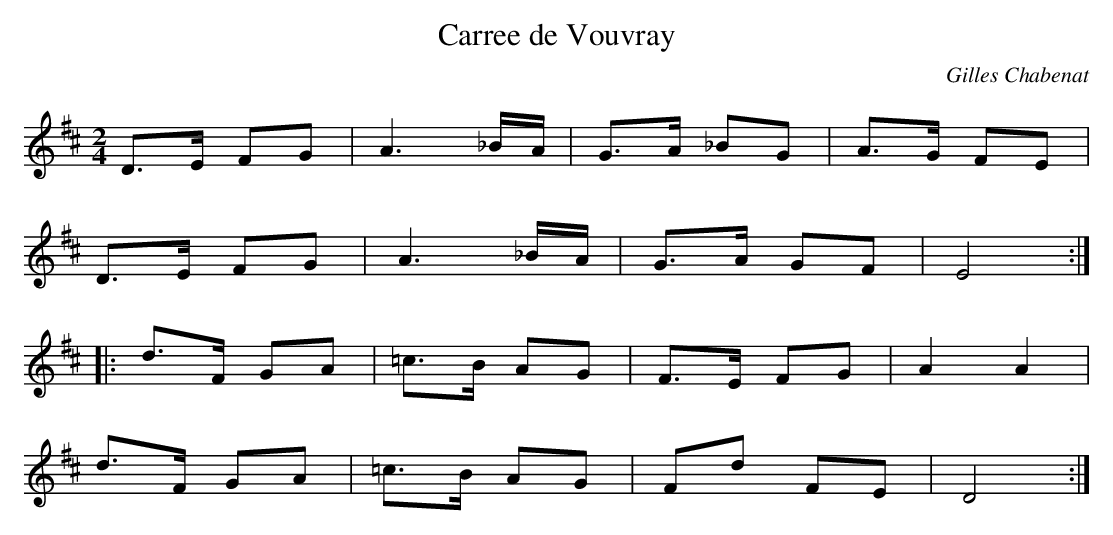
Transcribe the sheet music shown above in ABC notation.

X:1
T:Carree de Vouvray
C:Gilles Chabenat
M:2/4
L:1/8
K:D
D3/2E/2 FG|A3_B/2A/2|G3/2A/2 _BG|A3/2G/2 FE|
D3/2E/2 FG|A3_B/2A/2|G3/2A/2 GF|E4:|
|:d3/2F/2 GA|=c3/2B/2 AG|F3/2E/2 FG|A2 A2|
d3/2F/2 GA|=c3/2B/2 AG|Fd FE|D4:|
